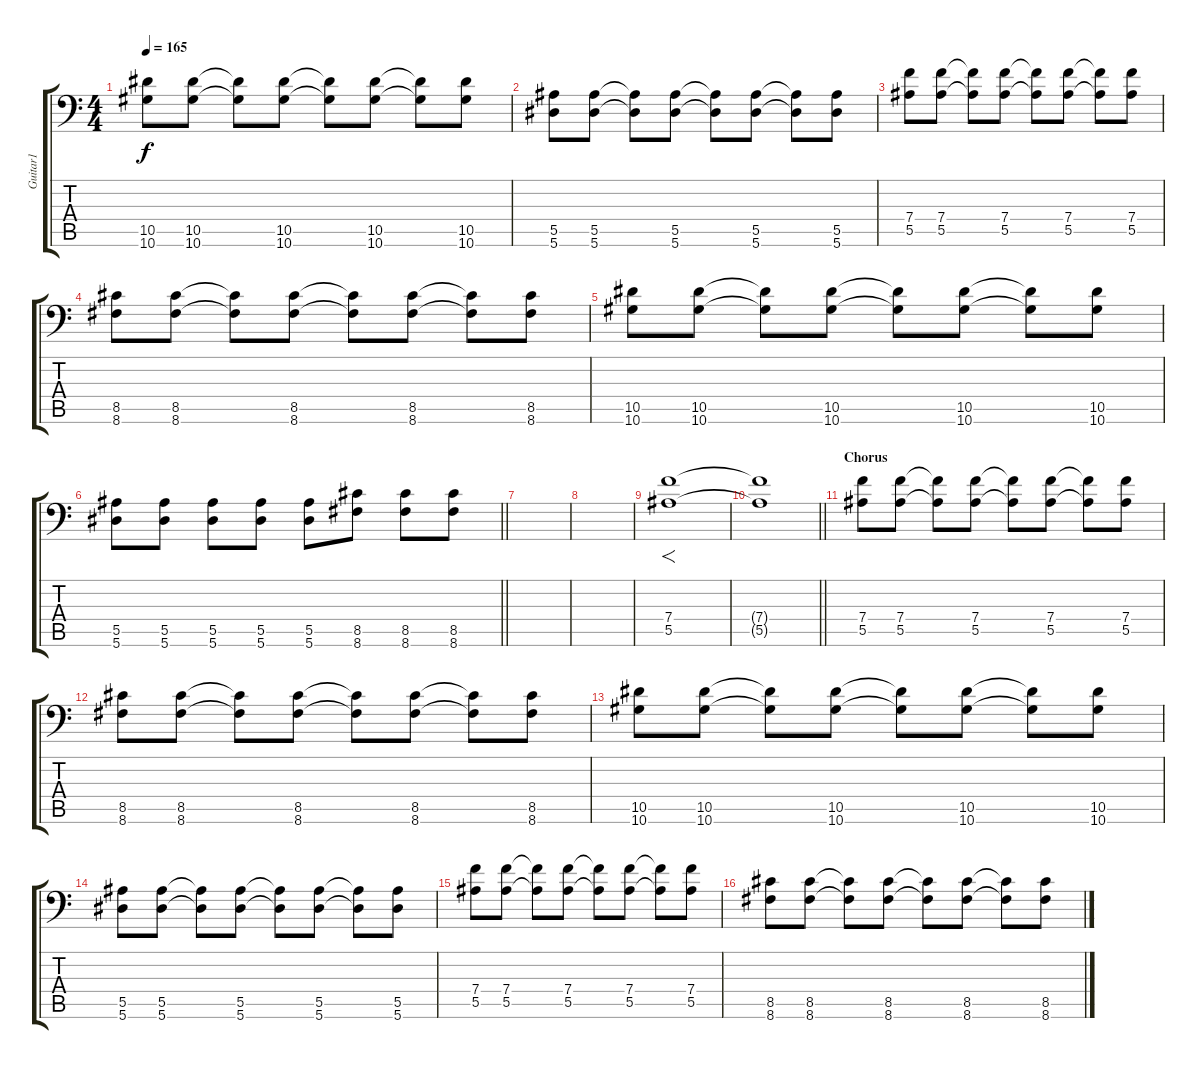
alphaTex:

\track ("Guitar1" "Guitar1") {instrument distortionguitar}
\staff {score tabs}
\tuning (C4 G3 Eb3 Bb2 F2 Bb1) {hide}
\ts (4 4)
\tempo 165
\clef f4
\ks c
(10.5 10.6).8{dy f} (10.5 10.6).8 (10.5{t} 10.6{t}).8 (10.5 10.6).8 (10.5{t} 10.6{t}).8 (10.5 10.6).8 (10.5{t} 10.6{t}).8 (10.5 10.6).8 |
(5.5 5.6).8 (5.5 5.6).8 (5.5{t} 5.6{t}).8 (5.5 5.6).8 (5.5{t} 5.6{t}).8 (5.5 5.6).8 (5.5{t} 5.6{t}).8 (5.5 5.6).8 |
(7.4 5.5).8 (7.4 5.5).8 (7.4{t} 5.5{t}).8 (7.4 5.5).8 (7.4{t} 5.5{t}).8 (7.4 5.5).8 (7.4{t} 5.5{t}).8 (7.4 5.5).8 |
(8.5 8.6).8 (8.5 8.6).8 (8.5{t} 8.6{t}).8 (8.5 8.6).8 (8.5{t} 8.6{t}).8 (8.5 8.6).8 (8.5{t} 8.6{t}).8 (8.5 8.6).8 |
(10.5 10.6).8 (10.5 10.6).8 (10.5{t} 10.6{t}).8 (10.5 10.6).8 (10.5{t} 10.6{t}).8 (10.5 10.6).8 (10.5{t} 10.6{t}).8 (10.5 10.6).8 |
\barLineRight lightlight
(5.5 5.6).8 (5.5 5.6).8 (5.5 5.6).8 (5.5 5.6).8 (5.5 5.6).8 (8.5 8.6).8 (8.5 8.6).8 (8.5 8.6).8 |
|
|
(7.4 5.5).1{f volume 13} |
\barLineRight lightlight
(7.4{t} 5.5{t}).1 |
\section ("" "Chorus")
(7.4 5.5).8 (7.4 5.5).8 (7.4{t} 5.5{t}).8 (7.4 5.5).8 (7.4{t} 5.5{t}).8 (7.4 5.5).8 (7.4{t} 5.5{t}).8 (7.4 5.5).8 |
(8.5 8.6).8 (8.5 8.6).8 (8.5{t} 8.6{t}).8 (8.5 8.6).8 (8.5{t} 8.6{t}).8 (8.5 8.6).8 (8.5{t} 8.6{t}).8 (8.5 8.6).8 |
(10.5 10.6).8 (10.5 10.6).8 (10.5{t} 10.6{t}).8 (10.5 10.6).8 (10.5{t} 10.6{t}).8 (10.5 10.6).8 (10.5{t} 10.6{t}).8 (10.5 10.6).8 |
(5.5 5.6).8 (5.5 5.6).8 (5.5{t} 5.6{t}).8 (5.5 5.6).8 (5.5{t} 5.6{t}).8 (5.5 5.6).8 (5.5{t} 5.6{t}).8 (5.5 5.6).8 |
(7.4 5.5).8 (7.4 5.5).8 (7.4{t} 5.5{t}).8 (7.4 5.5).8 (7.4{t} 5.5{t}).8 (7.4 5.5).8 (7.4{t} 5.5{t}).8 (7.4 5.5).8 |
(8.5 8.6).8 (8.5 8.6).8 (8.5{t} 8.6{t}).8 (8.5 8.6).8 (8.5{t} 8.6{t}).8 (8.5 8.6).8 (8.5{t} 8.6{t}).8 (8.5 8.6).8
